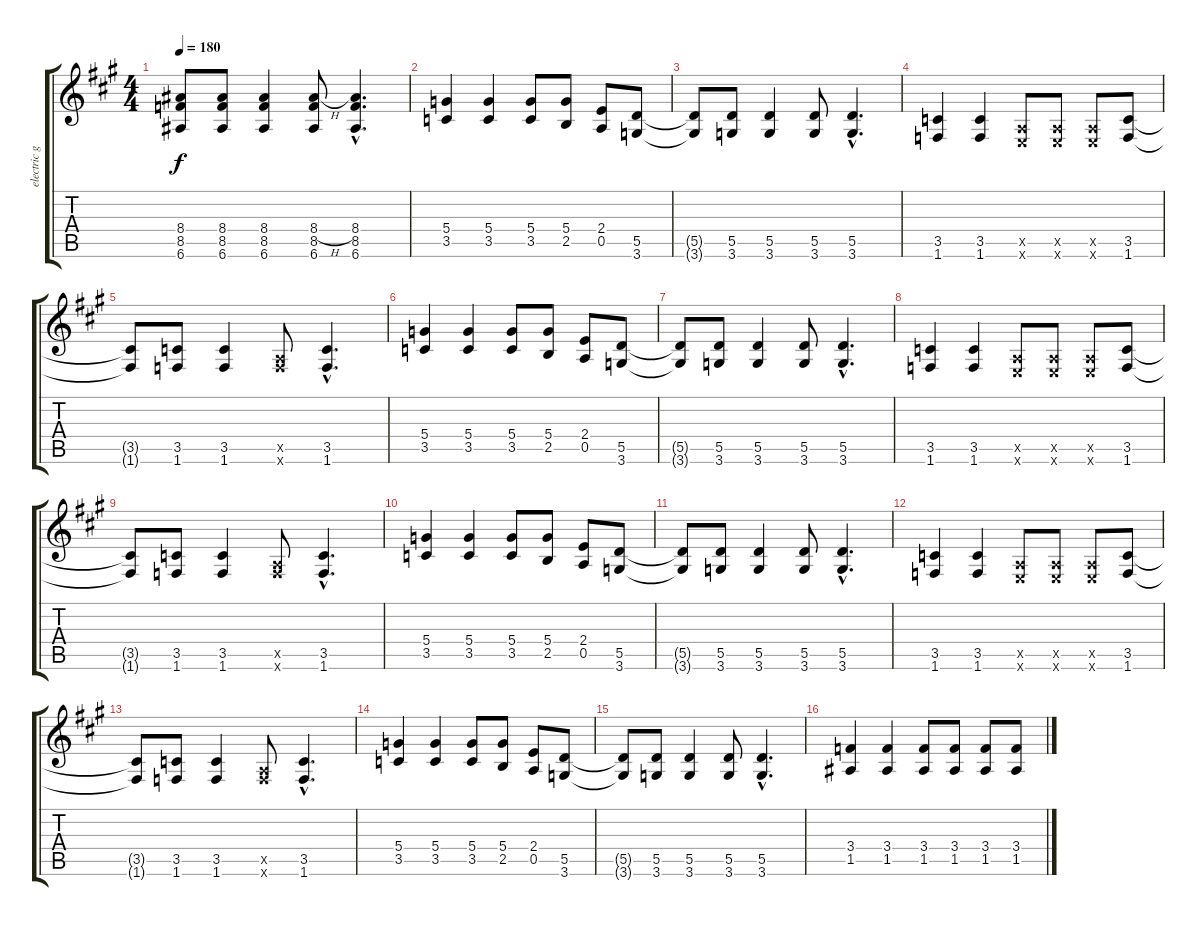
\track ("electric guitar 1" "electric g") {instrument electricguitarclean}
\staff {score tabs}
\tuning (E4 B3 G3 D3 A2 E2) {hide}
\ts (4 4)
\tempo 180
\clef g2
\ks a
(8.4{t} 8.5{t} 6.6{t}).8{dy f} (8.4 8.5 6.6).8 (8.4 8.5 6.6).4 (8.4{h} 8.5 6.6).8 (8.4{hac} 8.5{hac} 6.6{hac}).4{d} |
(5.4 3.5).4 (5.4 3.5).4 (5.4 3.5).8 (5.4 2.5).8 (2.4 0.5).8 (5.5 3.6).8 |
(5.5{t} 3.6{t}).8 (5.5 3.6).8 (5.5 3.6).4 (5.5 3.6).8 (5.5{hac} 3.6{hac}).4{d} |
(3.5 1.6).4 (3.5 1.6).4 (0.5{x} 0.6{x}).8 (0.5{x} 0.6{x}).8 (0.5{x} 0.6{x}).8 (3.5 1.6).8 |
(3.5{t} 1.6{t}).8 (3.5 1.6).8 (3.5 1.6).4 (0.5{x} 1.6{x}).8 (3.5{hac} 1.6{hac}).4{d} |
(5.4 3.5).4 (5.4 3.5).4 (5.4 3.5).8 (5.4 2.5).8 (2.4 0.5).8 (5.5 3.6).8 |
(5.5{t} 3.6{t}).8 (5.5 3.6).8 (5.5 3.6).4 (5.5 3.6).8 (5.5{hac} 3.6{hac}).4{d} |
(3.5 1.6).4 (3.5 1.6).4 (0.5{x} 0.6{x}).8 (0.5{x} 0.6{x}).8 (0.5{x} 0.6{x}).8 (3.5 1.6).8 |
(3.5{t} 1.6{t}).8 (3.5 1.6).8 (3.5 1.6).4 (0.5{x} 1.6{x}).8 (3.5{hac} 1.6{hac}).4{d} |
(5.4 3.5).4 (5.4 3.5).4 (5.4 3.5).8 (5.4 2.5).8 (2.4 0.5).8 (5.5 3.6).8 |
(5.5{t} 3.6{t}).8 (5.5 3.6).8 (5.5 3.6).4 (5.5 3.6).8 (5.5{hac} 3.6{hac}).4{d} |
(3.5 1.6).4 (3.5 1.6).4 (0.5{x} 0.6{x}).8 (0.5{x} 0.6{x}).8 (0.5{x} 0.6{x}).8 (3.5 1.6).8 |
(3.5{t} 1.6{t}).8 (3.5 1.6).8 (3.5 1.6).4 (0.5{x} 1.6{x}).8 (3.5{hac} 1.6{hac}).4{d} |
(5.4 3.5).4 (5.4 3.5).4 (5.4 3.5).8 (5.4 2.5).8 (2.4 0.5).8 (5.5 3.6).8 |
(5.5{t} 3.6{t}).8 (5.5 3.6).8 (5.5 3.6).4 (5.5 3.6).8 (5.5{hac} 3.6{hac}).4{d} |
(3.4 1.5).4 (3.4 1.5).4 (3.4 1.5).8 (3.4 1.5).8 (3.4 1.5).8 (3.4 1.5).8
